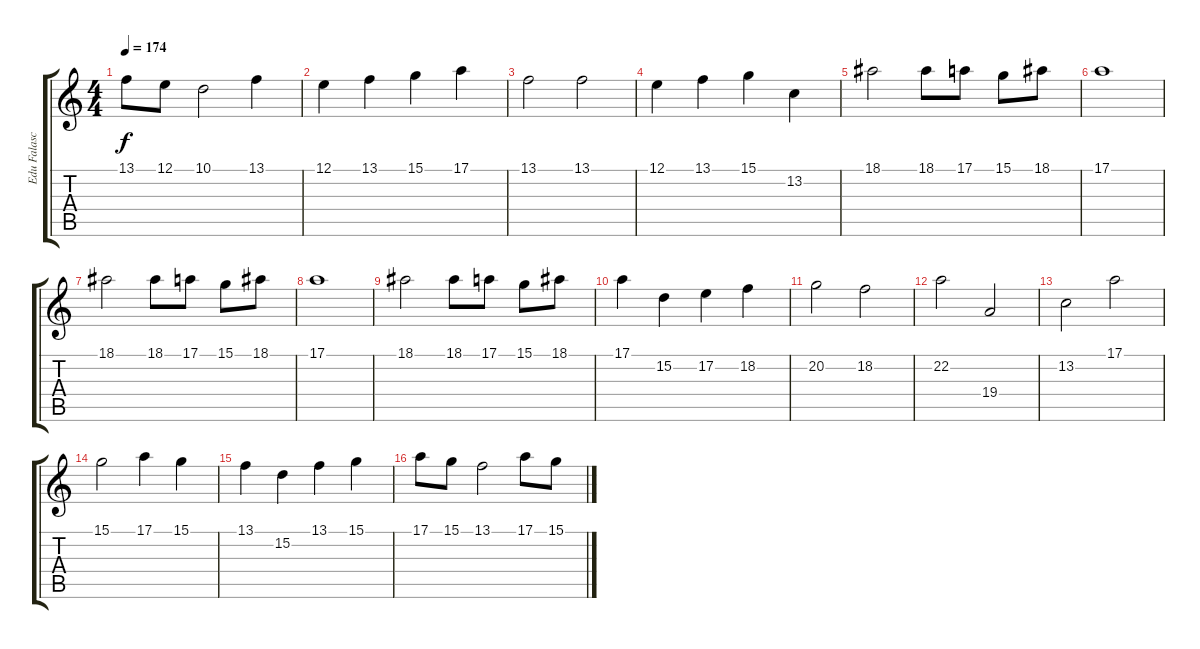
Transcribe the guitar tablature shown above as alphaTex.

\track ("Edu Falaschi" "Edu Falasc") {instrument pad4choir}
\staff {score tabs}
\tuning (E4 B3 G3 D3 A2 E2) {hide}
\ts (4 4)
\tempo 174
\clef g2
\ks c
13.1.8{dy f} 12.1.8 10.1.2 13.1.4 |
12.1.4 13.1.4 15.1.4 17.1.4 |
13.1.2 13.1.2 |
12.1.4 13.1.4 15.1.4 13.2.4 |
18.1.2 18.1.8 17.1.8 15.1.8 18.1.8 |
17.1.1 |
18.1.2 18.1.8 17.1.8 15.1.8 18.1.8 |
17.1.1 |
18.1.2 18.1.8 17.1.8 15.1.8 18.1.8 |
17.1.4 15.2.4 17.2.4 18.2.4 |
20.2.2 18.2.2 |
22.2.2 19.4.2 |
13.2.2 17.1.2 |
15.1.2 17.1.4 15.1.4 |
13.1.4 15.2.4 13.1.4 15.1.4 |
17.1.8 15.1.8 13.1.2 17.1.8 15.1.8
